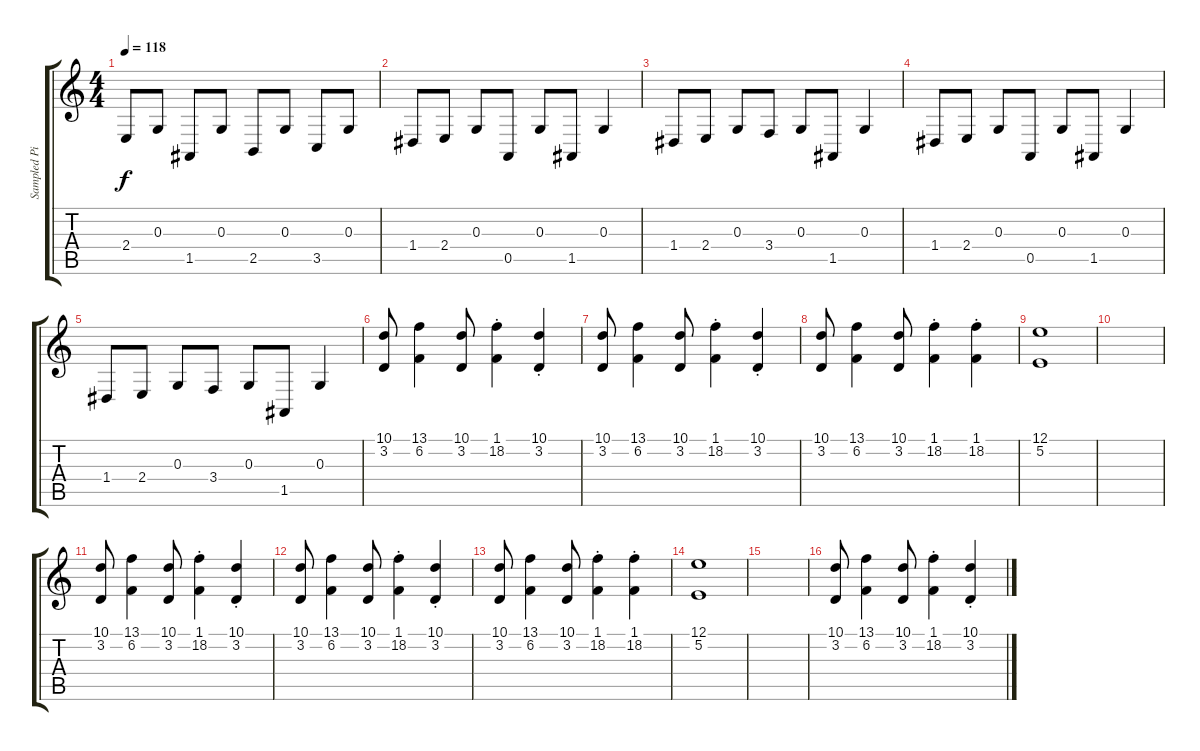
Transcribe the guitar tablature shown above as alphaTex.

\track ("Sampled Piano" "Sampled Pi") {instrument honkytonkpiano}
\staff {score tabs}
\tuning (E4 B3 G3 D3 A2 E2) {hide}
\ts (4 4)
\tempo 118
\clef g2
\ks c
2.4.8{dy f} 0.3.8 1.5.8 0.3.8 2.5.8 0.3.8 3.5.8 0.3.8 |
1.4.8 2.4.8 0.3.8 0.5.8 0.3.8 1.5.8 0.3.4 |
1.4.8 2.4.8 0.3.8 3.4.8 0.3.8 1.5.8 0.3.4 |
1.4.8 2.4.8 0.3.8 0.5.8 0.3.8 1.5.8 0.3.4 |
1.4.8 2.4.8 0.3.8 3.4.8 0.3.8 1.5.8 0.3.4 |
(10.1 3.2).8 (13.1 6.2).4 (10.1 3.2).8 (1.1{st} 18.2{st}).4 (10.1{st} 3.2{st}).4 |
(10.1 3.2).8 (13.1 6.2).4 (10.1 3.2).8 (1.1{st} 18.2{st}).4 (10.1{st} 3.2{st}).4 |
(10.1 3.2).8 (13.1 6.2).4 (10.1 3.2).8 (1.1{st} 18.2{st}).4 (1.1{st} 18.2{st}).4 |
(12.1 5.2).1 |
|
(10.1 3.2).8{volume 16} (13.1 6.2).4 (10.1 3.2).8 (1.1{st} 18.2{st}).4 (10.1{st} 3.2{st}).4 |
(10.1 3.2).8 (13.1 6.2).4 (10.1 3.2).8 (1.1{st} 18.2{st}).4 (10.1{st} 3.2{st}).4 |
(10.1 3.2).8 (13.1 6.2).4 (10.1 3.2).8 (1.1{st} 18.2{st}).4 (1.1{st} 18.2{st}).4 |
(12.1 5.2).1 |
|
(10.1 3.2).8 (13.1 6.2).4 (10.1 3.2).8 (1.1{st} 18.2{st}).4 (10.1{st} 3.2{st}).4
